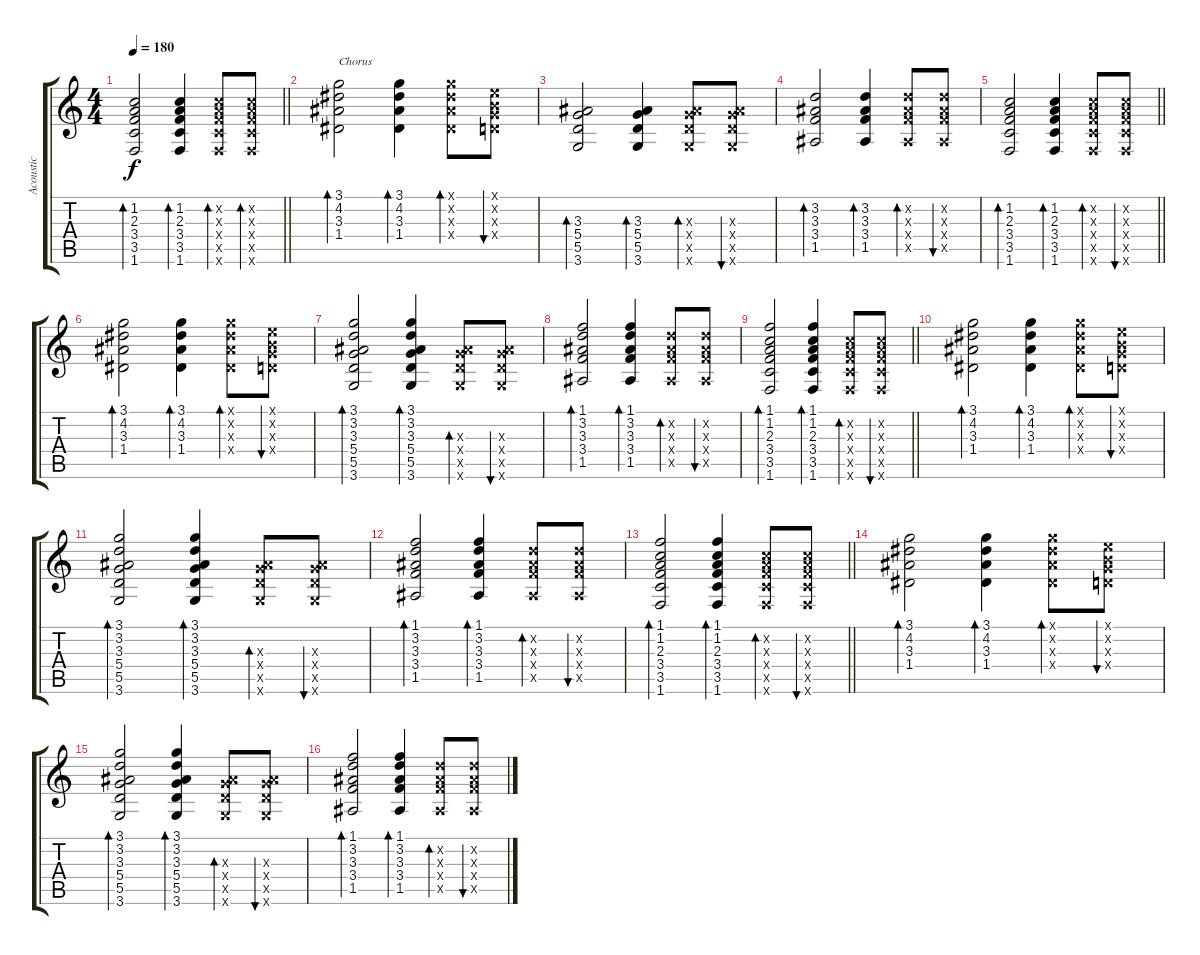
\track ("Acoustic" "Acoustic") {instrument acousticguitarsteel}
\staff {score tabs}
\tuning (E4 B3 G3 D3 A2 E2) {hide}
\ts (4 4)
\tempo 180
\clef g2
\barLineRight lightlight
\ks c
(1.2 2.3 3.4 3.5 1.6).2{bd 60 dy f} (1.2 2.3 3.4 3.5 1.6).4{bd 60} (1.2{x} 2.3{x} 3.4{x} 3.5{x} 1.6{x}).8{bd 60} (1.2{x} 2.3{x} 3.4{x} 3.5{x} 1.6{x}).8{bd 60} |
(3.1 4.2 3.3 1.4).2{bd 60 txt "Chorus"} (3.1 4.2 3.3 1.4).4{bd 60} (3.1{x} 4.2{x} 3.3{x} 1.4{x}).8{bd 60} (0.1{x} 0.2{x} 0.3{x} 0.4{x}).8{bu 60} |
(3.3 5.4 5.5 3.6).2{bd 60} (3.3 5.4 5.5 3.6).4{bd 60} (3.3{x} 5.4{x} 5.5{x} 3.6{x}).8{bd 60} (3.3{x} 5.4{x} 5.5{x} 3.6{x}).8{bu 60} |
(3.2 3.3 3.4 1.5).2{bd 60} (3.2 3.3 3.4 1.5).4{bd 60} (3.2{x} 3.3{x} 3.4{x} 1.5{x}).8{bd 60} (3.2{x} 3.3{x} 3.4{x} 1.5{x}).8{bu 60} |
\barLineRight lightlight
(1.2 2.3 3.4 3.5 1.6).2{bd 60} (1.2 2.3 3.4 3.5 1.6).4{bd 60} (1.2{x} 2.3{x} 3.4{x} 3.5{x} 1.6{x}).8{bd 60} (1.2{x} 2.3{x} 3.4{x} 3.5{x} 1.6{x}).8{bu 60} |
(3.1 4.2 3.3 1.4).2{bd 60} (3.1 4.2 3.3 1.4).4{bd 60} (3.1{x} 4.2{x} 3.3{x} 1.4{x}).8{bd 60} (0.1{x} 0.2{x} 0.3{x} 0.4{x}).8{bu 60} |
(3.1 3.2 3.3 5.4 5.5 3.6).2{bd 60} (3.1 3.2 3.3 5.4 5.5 3.6).4{bd 60} (3.3{x} 5.4{x} 5.5{x} 3.6{x}).8{bd 60} (3.3{x} 5.4{x} 5.5{x} 3.6{x}).8{bu 60} |
(1.1 3.2 3.3 3.4 1.5).2{bd 60} (1.1 3.2 3.3 3.4 1.5).4{bd 60} (3.2{x} 3.3{x} 3.4{x} 1.5{x}).8{bd 60} (3.2{x} 3.3{x} 3.4{x} 1.5{x}).8{bu 60} |
\barLineRight lightlight
(1.1 1.2 2.3 3.4 3.5 1.6).2{bd 60} (1.1 1.2 2.3 3.4 3.5 1.6).4{bd 60} (1.2{x} 2.3{x} 3.4{x} 3.5{x} 1.6{x}).8{bd 60} (1.2{x} 2.3{x} 3.4{x} 3.5{x} 1.6{x}).8{bu 60} |
(3.1 4.2 3.3 1.4).2{bd 60} (3.1 4.2 3.3 1.4).4{bd 60} (3.1{x} 4.2{x} 3.3{x} 1.4{x}).8{bd 60} (0.1{x} 0.2{x} 0.3{x} 0.4{x}).8{bu 60} |
(3.1 3.2 3.3 5.4 5.5 3.6).2{bd 60} (3.1 3.2 3.3 5.4 5.5 3.6).4{bd 60} (3.3{x} 5.4{x} 5.5{x} 3.6{x}).8{bd 60} (3.3{x} 5.4{x} 5.5{x} 3.6{x}).8{bu 60} |
(1.1 3.2 3.3 3.4 1.5).2{bd 60} (1.1 3.2 3.3 3.4 1.5).4{bd 60} (3.2{x} 3.3{x} 3.4{x} 1.5{x}).8{bd 60} (3.2{x} 3.3{x} 3.4{x} 1.5{x}).8{bu 60} |
\barLineRight lightlight
(1.1 1.2 2.3 3.4 3.5 1.6).2{bd 60} (1.1 1.2 2.3 3.4 3.5 1.6).4{bd 60} (1.2{x} 2.3{x} 3.4{x} 3.5{x} 1.6{x}).8{bd 60} (1.2{x} 2.3{x} 3.4{x} 3.5{x} 1.6{x}).8{bu 60} |
(3.1 4.2 3.3 1.4).2{bd 60} (3.1 4.2 3.3 1.4).4{bd 60} (3.1{x} 4.2{x} 3.3{x} 1.4{x}).8{bd 60} (0.1{x} 0.2{x} 0.3{x} 0.4{x}).8{bu 60} |
(3.1 3.2 3.3 5.4 5.5 3.6).2{bd 60} (3.1 3.2 3.3 5.4 5.5 3.6).4{bd 60} (3.3{x} 5.4{x} 5.5{x} 3.6{x}).8{bd 60} (3.3{x} 5.4{x} 5.5{x} 3.6{x}).8{bu 60} |
(1.1 3.2 3.3 3.4 1.5).2{bd 60} (1.1 3.2 3.3 3.4 1.5).4{bd 60} (3.2{x} 3.3{x} 3.4{x} 1.5{x}).8{bd 60} (3.2{x} 3.3{x} 3.4{x} 1.5{x}).8{bu 60}
